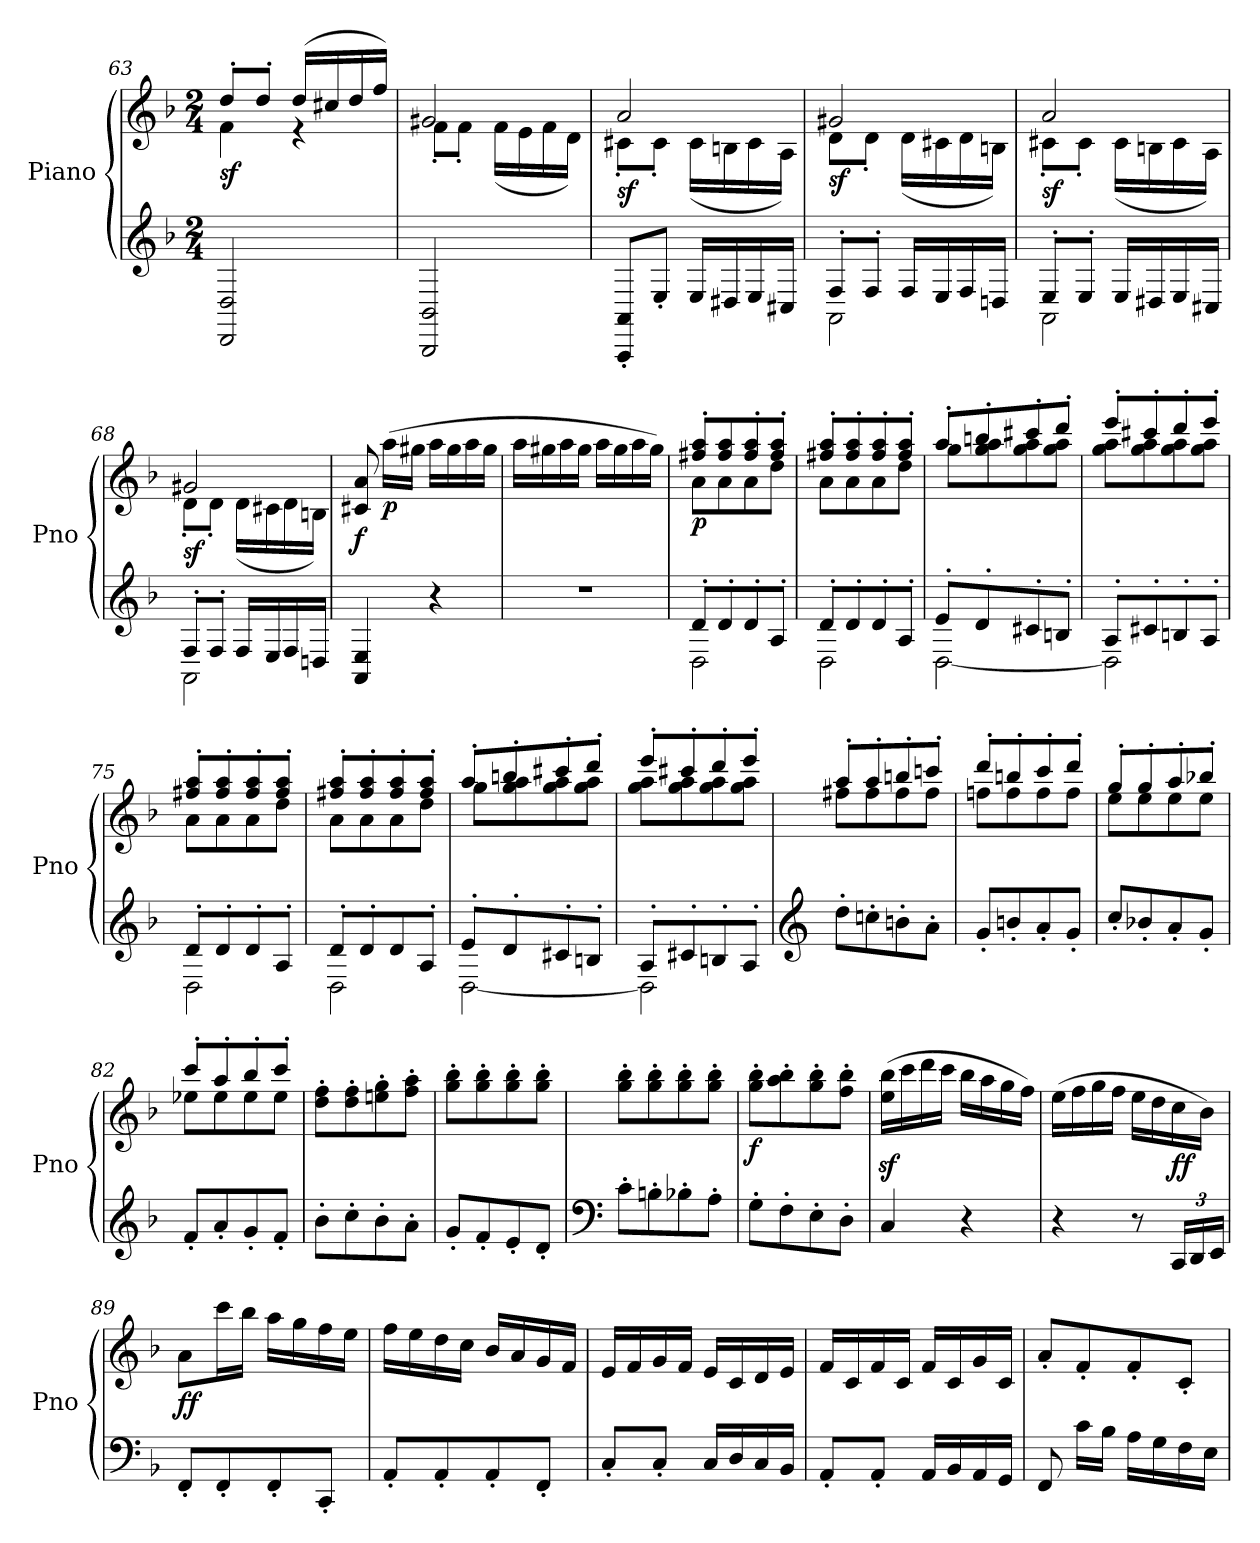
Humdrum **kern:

**kern	**kern	**dynam
*part1	*part1	*part1
*staff2	*staff1	*staff1/2
*I"Piano	*	*
*I'Pno	*	*
*clefG2	*clefG2	*
*k[b-]	*k[b-]	*
*F:	*F:	*
*M2/4	*M2/4	*
=63	=63	=63
*	*^	*
!	!	!	!LO:DY:b
2DD/ 2D/	8dd'/L	4f\	sf
.	8dd'/J	.	.
.	(>16dd/LL	4r	.
.	16cc#X/	.	.
.	16dd/	.	.
.	16ff/JJ)	.	.
!!LO:LB:g=z	!!
=64	=64	=64	=64
2BBB-/ 2BB-/	2g#X/	8f'\L	.
.	.	8f'\J	.
.	.	(<16f\LL	.
.	.	16e\	.
.	.	16f\	.
.	.	16d\JJ)	.
=65	=65	=65	=65
!	!	!	!LO:DY:b
8AAA/' 8AA/'L	2a/	8c#X'\L	sf
8E'/J	.	8c#'\J	.
16E/LL	.	(<16c#\LL	.
16D#X/	.	16Bn\	.
16E/	.	16c#\	.
16C#X/JJ	.	16A\JJ)	.
=66	=66	=66	=66
*^	*	*	*
!	!	!	!	!LO:DY:b
8F'/L	2AA\	2g#X/	8d\L	sf
8F'/J	.	.	8d'\J	.
16F/LL	.	.	(<16d\LL	.
16E/	.	.	16c#X\	.
16F/	.	.	16d\	.
16Dn/JJ	.	.	16Bn\JJ)	.
=67	=67	=67	=67	=67
!	!	!	!	!LO:DY:b
8E'/L	2AA\	2a/	8c#X'\L	sf
8E'/J	.	.	8c#'\J	.
16E/LL	.	.	(<16c#\LL	.
16D#X/	.	.	16Bn\	.
16E/	.	.	16c#\	.
16C#X/JJ	.	.	16A\JJ)	.
=68	=68	=68	=68	=68
!	!	!	!	!LO:DY:b
8F'/L	2AA\	2g#X/	8d'\L	sf
8F'/J	.	.	8d'\J	.
16F/LL	.	.	(<16d\LL	.
16E/	.	.	16c#X\	.
16F/	.	.	16d\	.
16Dn/JJ	.	.	16Bn\JJ)	.
*v	*v	*	*	*
!!LO:PB:g=z
=69	=69	=69	=69
!	!	!	!LO:DY:b
*	*v	*v	*
4AA/ 4E/	8c#X/ 8a/	f
!	!	!LO:DY:b
.	(>16aa\LL	p
.	16gg#X\JJ	.
4r	16aa\LL	.
.	16gg#\	.
.	16aa\	.
.	16gg#\JJ	.
=70	=70	=70
2r	16aa\LL	.
.	16gg#X\	.
.	16aa\	.
.	16gg#\JJ	.
.	16aa\LL	.
.	16gg#\	.
.	16aa\	.
.	16gg#\JJ)	.
=71	=71	=71
*^	*^	*
!	!	!	!	!LO:DY:b
8d'/L	2D\	8ff#X/' 8aa/'L	8a\L	p
8d'/	.	8ff#/ 8aa/	8a\	.
8d'/	.	8ff#/' 8aa/'	8a\	.
8A'/J	.	8ff#/' 8aa/'J	8dd\J	.
=72	=72	=72	=72	=72
8d'/L	2D\	8ff#X/' 8aa/'L	8a\L	.
8d'/	.	8ff#/' 8aa/'	8a\	.
8d'/	.	8ff#/' 8aa/'	8a\	.
8A'/J	.	8ff#/' 8aa/'J	8dd\J	.
=73	=73	=73	=73	=73
8e'/L	[2D\	8aa'/L	8gg\L	.
8d'/	.	8bbn'/	8gg\ 8aa\	.
8c#X'/	.	8ccc#X'/	8gg\ 8aa\	.
8Bn'/J	.	8ddd'/J	8gg\ 8aa\J	.
!!LO:LB:g=z	!!
=74	=74	=74	=74	=74
8A'/L	2D\]	8eee'/L	8gg\ 8aa\L	.
8c#X'/	.	8ccc#X'/	8gg\ 8aa\	.
8Bn'/	.	8ddd'/	8gg\ 8aa\	.
8A'/J	.	8eee'/J	8gg\ 8aa\J	.
=75	=75	=75	=75	=75
8d'/L	2D\	8ff#X/' 8aa/'L	8a\L	.
8d'/	.	8ff#/' 8aa/'	8a\	.
8d'/	.	8ff#/' 8aa/'	8a\	.
8A'/J	.	8ff#/' 8aa/'J	8dd\J	.
=76	=76	=76	=76	=76
8d'/L	2D\	8ff#X/' 8aa/'L	8a\L	.
8d'/	.	8ff#/' 8aa/'	8a\	.
8d/	.	8ff#/' 8aa/'	8a\	.
8A'/J	.	8ff#/' 8aa/'J	8dd\J	.
=77	=77	=77	=77	=77
8e'/L	[2D\	8aa'/L	8gg\L	.
8d'/	.	8bbn'/	8gg\ 8aa\	.
8c#X'/	.	8ccc#X'/	8gg\ 8aa\	.
8Bn'/J	.	8ddd'/J	8gg\ 8aa\J	.
=78	=78	=78	=78	=78
8A'/L	2D\]	8eee'/L	8gg\ 8aa\L	.
8c#X'/	.	8ccc#X'/	8gg\ 8aa\	.
8Bn'/	.	8ddd'/	8gg\ 8aa\	.
8A'/J	.	8eee'/J	8gg\ 8aa\J	.
*v	*v	*	*	*
=79	=79	=79	=79
*clefG2	*	*	*
8dd'\L	8aa'/L	8ff#X\L	.
8ccn'\	8aa'/	8ff#\	.
8bn'\	8bbn'/	8ff#\	.
8a'\J	8cccn'/J	8ff#\J	.
!!LO:LB:g=z	!!
=80	=80	=80	=80
8g'/L	8ddd'/L	8ffn\L	.
8bn'/	8bbn'/	8ff\	.
8a'/	8ccc'/	8ff\	.
8g'/J	8ddd'/J	8ff\J	.
=81	=81	=81	=81
8cc'/L	8gg'/L	8ee\L	.
8b-X'/	8gg'/	8ee\	.
8a'/	8aa'/	8ee\	.
8g'/J	8bb-X'/J	8ee\J	.
=82	=82	=82	=82
8f'/L	8ccc'/L	8ee-X\L	.
8a'/	8aa'/	8ee-\	.
8g'/	8bb-'/	8ee-\	.
8f'/J	8ccc'/J	8ee-\J	.
=83	=83	=83	=83
!	!LO:TX:b:t=cresc.	!	!
*	*v	*v	*
8b-'\L	8dd\' 8ff\'L	.
8cc'\	8dd\' 8ff\'	.
8b-'\	8een\' 8gg\'	.
8a'\J	8ff\' 8aa\'J	.
=84	=84	=84
8g'/L	8gg\' 8bb-\'L	.
8f'/	8gg\' 8bb-\'	.
8e'/	8gg\' 8bb-\'	.
8d'/J	8gg\' 8bb-\'J	.
=85	=85	=85
*clefF4	*	*
8c'\L	8gg\' 8bb-\'L	.
8Bn'\	8gg\' 8bb-\'	.
8B-X'\	8gg\' 8bb-\'	.
8A'\J	8gg\' 8bb-\'J	.
=86	=86	=86
!	!	!LO:DY:b
8G'\L	8gg\' 8bb-\'L	f
8F'\	8aa\' 8bb-\'	.
8E'\	8gg\' 8bb-\'	.
8D'\J	8ff\' 8bb-\'J	.
!!LO:LB:g=z
=87	=87	=87
4C/	(>16ee\z< 16bb-\z<LL	.
.	16ccc\	.
.	16ddd\	.
.	16ccc\JJ	.
4r	16bb-\LL	.
.	16aa\	.
.	16gg\	.
.	16ff\JJ)	.
=88	=88	=88
4r	(>16ee\LL	.
.	16ff\	.
.	16gg\	.
.	16ff\JJ	.
8r	16ee\LL	.
.	16dd\	.
*Xbrackettup	*	*
!	!	!LO:DY:b
24CC/LL	16cc\	ff
24DD/	.	.
.	16b-\JJ)	.
24EE/JJ	.	.
=89	=89	=89
!	!	!LO:DY:b
8FF'/L	8a\L	ff
8FF'/	16ccc\L	.
.	16bb-\JJ	.
8FF'/	16aa\LL	.
.	16gg\	.
8CC'/J	16ff\	.
.	16ee\JJ	.
=90	=90	=90
8AA'/L	16ff\LL	.
.	16ee\	.
8AA'/	16dd\	.
.	16cc\JJ	.
8AA'/	16b-/LL	.
.	16a/	.
8FF'/J	16g/	.
.	16f/JJ	.
=91	=91	=91
8C'/L	16e/LL	.
.	16f/	.
8C'/J	16g/	.
.	16f/JJ	.
16C/LL	16e/LL	.
16D/	16c/	.
16C/	16d/	.
16BB-/JJ	16e/JJ	.
!!LO:LB:g=z
=92	=92	=92
8AA'/L	16f/LL	.
.	16c/	.
8AA'/J	16f/	.
.	16c/JJ	.
16AA/LL	16f/LL	.
16BB-/	16c/	.
16AA/	16g/	.
16GG/JJ	16c/JJ	.
=93	=93	=93
8FF/	8a'/L	.
16c\LL	8f'/	.
16B-\JJ	.	.
16A\LL	8f'/	.
16G\	.	.
16F\	8c'/J	.
16E\JJ	.	.
=	=	=
*-	*-	*-
